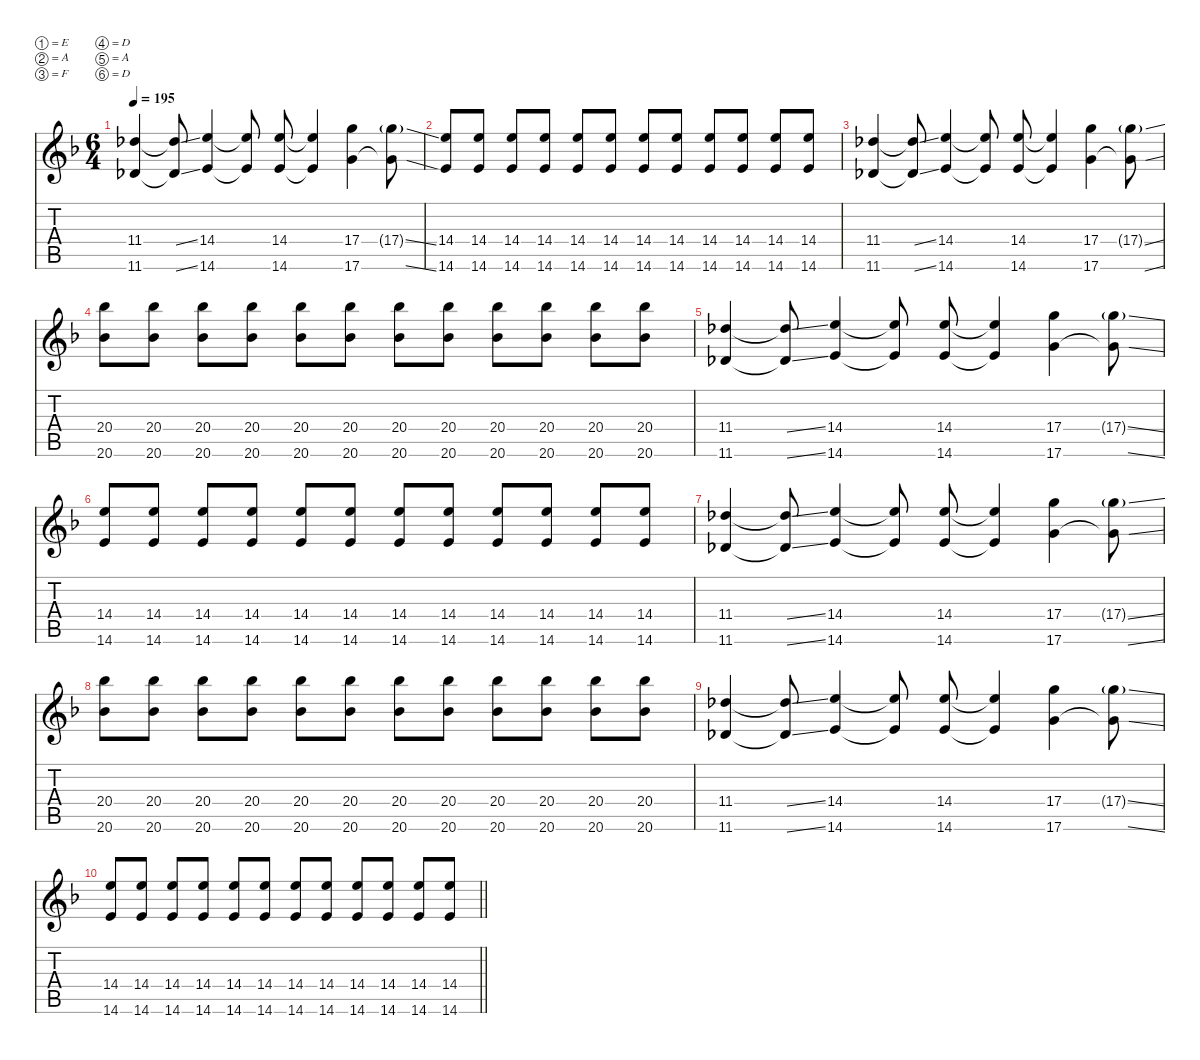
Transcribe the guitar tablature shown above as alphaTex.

\defaultSystemsLayout 4
\hideDynamics
\bracketExtendMode nobrackets
\singleTrackTrackNamePolicy hidden
\multiTrackTrackNamePolicy hidden
\firstSystemTrackNameMode fullname
\firstSystemTrackNameOrientation horizontal
\otherSystemsTrackNameOrientation horizontal
\track ("Guitar 2" "dist.guit.") {defaultSystemsLayout 4 instrument distortionguitar}
\staff {score tabs}
\tuning (E4 A3 F3 D3 A2 D2)
\ts (6 4)
\tempo 195
\clef g2
\ks dminor
(11.4{acc b} 11.6{acc b}).4{dy f beam Up} (11.4{ss t acc b} 11.6{ss t acc b}).8{beam Up} (14.4{acc forcenatural} 14.6{acc forcenatural}).4{beam Up} (14.4{t acc forcenatural} 14.6{t acc forcenatural}).8{beam Up} (14.4{acc forcenatural} 14.6{acc forcenatural}).8{beam Up} (14.4{t acc forcenatural} 14.6{t acc forcenatural}).4{beam Up} (17.4{acc forcenatural} 17.6{acc forcenatural}).4{beam Down} (17.4{ss g acc forcenatural} 17.6{ss t acc forcenatural}).8{beam Down} |
(14.4{acc forcenatural} 14.6{acc forcenatural}).8{beam Up} (14.4{acc forcenatural} 14.6{acc forcenatural}).8{beam Up} (14.4{acc forcenatural} 14.6{acc forcenatural}).8{beam Up} (14.4{acc forcenatural} 14.6{acc forcenatural}).8{beam Up} (14.4{acc forcenatural} 14.6{acc forcenatural}).8{beam Up} (14.4{acc forcenatural} 14.6{acc forcenatural}).8{beam Up} (14.4{acc forcenatural} 14.6{acc forcenatural}).8{beam Up} (14.4{acc forcenatural} 14.6{acc forcenatural}).8{beam Up} (14.4{acc forcenatural} 14.6{acc forcenatural}).8{beam Up} (14.4{acc forcenatural} 14.6{acc forcenatural}).8{beam Up} (14.4{acc forcenatural} 14.6{acc forcenatural}).8{beam Up} (14.4{acc forcenatural} 14.6{acc forcenatural}).8{beam Up} |
(11.4{acc b} 11.6{acc b}).4{beam Up} (11.4{ss t acc b} 11.6{ss t acc b}).8{beam Up} (14.4{acc forcenatural} 14.6{acc forcenatural}).4{beam Up} (14.4{t acc forcenatural} 14.6{t acc forcenatural}).8{beam Up} (14.4{acc forcenatural} 14.6{acc forcenatural}).8{beam Up} (14.4{t acc forcenatural} 14.6{t acc forcenatural}).4{beam Up} (17.4{acc forcenatural} 17.6{acc forcenatural}).4{beam Down} (17.4{ss g acc forcenatural} 17.6{ss t acc forcenatural}).8{beam Down} |
(20.4{acc b} 20.6{acc b}).8{beam Down} (20.4{acc b} 20.6{acc b}).8{beam Down} (20.4{acc b} 20.6{acc b}).8{beam Down} (20.4{acc b} 20.6{acc b}).8{beam Down} (20.4{acc b} 20.6{acc b}).8{beam Down} (20.4{acc b} 20.6{acc b}).8{beam Down} (20.4{acc b} 20.6{acc b}).8{beam Down} (20.4{acc b} 20.6{acc b}).8{beam Down} (20.4{acc b} 20.6{acc b}).8{beam Down} (20.4{acc b} 20.6{acc b}).8{beam Down} (20.4{acc b} 20.6{acc b}).8{beam Down} (20.4{acc b} 20.6{acc b}).8{beam Down} |
(11.4{acc b} 11.6{acc b}).4{beam Up} (11.4{ss t acc b} 11.6{ss t acc b}).8{beam Up} (14.4{acc forcenatural} 14.6{acc forcenatural}).4{beam Up} (14.4{t acc forcenatural} 14.6{t acc forcenatural}).8{beam Up} (14.4{acc forcenatural} 14.6{acc forcenatural}).8{beam Up} (14.4{t acc forcenatural} 14.6{t acc forcenatural}).4{beam Up} (17.4{acc forcenatural} 17.6{acc forcenatural}).4{beam Down} (17.4{ss g acc forcenatural} 17.6{ss t acc forcenatural}).8{beam Down} |
(14.4{acc forcenatural} 14.6{acc forcenatural}).8{beam Up} (14.4{acc forcenatural} 14.6{acc forcenatural}).8{beam Up} (14.4{acc forcenatural} 14.6{acc forcenatural}).8{beam Up} (14.4{acc forcenatural} 14.6{acc forcenatural}).8{beam Up} (14.4{acc forcenatural} 14.6{acc forcenatural}).8{beam Up} (14.4{acc forcenatural} 14.6{acc forcenatural}).8{beam Up} (14.4{acc forcenatural} 14.6{acc forcenatural}).8{beam Up} (14.4{acc forcenatural} 14.6{acc forcenatural}).8{beam Up} (14.4{acc forcenatural} 14.6{acc forcenatural}).8{beam Up} (14.4{acc forcenatural} 14.6{acc forcenatural}).8{beam Up} (14.4{acc forcenatural} 14.6{acc forcenatural}).8{beam Up} (14.4{acc forcenatural} 14.6{acc forcenatural}).8{beam Up} |
(11.4{acc b} 11.6{acc b}).4{beam Up} (11.4{ss t acc b} 11.6{ss t acc b}).8{beam Up} (14.4{acc forcenatural} 14.6{acc forcenatural}).4{beam Up} (14.4{t acc forcenatural} 14.6{t acc forcenatural}).8{beam Up} (14.4{acc forcenatural} 14.6{acc forcenatural}).8{beam Up} (14.4{t acc forcenatural} 14.6{t acc forcenatural}).4{beam Up} (17.4{acc forcenatural} 17.6{acc forcenatural}).4{beam Down} (17.4{ss g acc forcenatural} 17.6{ss t acc forcenatural}).8{beam Down} |
(20.4{acc b} 20.6{acc b}).8{beam Down} (20.4{acc b} 20.6{acc b}).8{beam Down} (20.4{acc b} 20.6{acc b}).8{beam Down} (20.4{acc b} 20.6{acc b}).8{beam Down} (20.4{acc b} 20.6{acc b}).8{beam Down} (20.4{acc b} 20.6{acc b}).8{beam Down} (20.4{acc b} 20.6{acc b}).8{beam Down} (20.4{acc b} 20.6{acc b}).8{beam Down} (20.4{acc b} 20.6{acc b}).8{beam Down} (20.4{acc b} 20.6{acc b}).8{beam Down} (20.4{acc b} 20.6{acc b}).8{beam Down} (20.4{acc b} 20.6{acc b}).8{beam Down} |
(11.4{acc b} 11.6{acc b}).4{beam Up} (11.4{ss t acc b} 11.6{ss t acc b}).8{beam Up} (14.4{acc forcenatural} 14.6{acc forcenatural}).4{beam Up} (14.4{t acc forcenatural} 14.6{t acc forcenatural}).8{beam Up} (14.4{acc forcenatural} 14.6{acc forcenatural}).8{beam Up} (14.4{t acc forcenatural} 14.6{t acc forcenatural}).4{beam Up} (17.4{acc forcenatural} 17.6{acc forcenatural}).4{beam Down} (17.4{ss g acc forcenatural} 17.6{ss t acc forcenatural}).8{beam Down} |
\barLineRight lightlight
(14.4{acc forcenatural} 14.6{acc forcenatural}).8{beam Up} (14.4{acc forcenatural} 14.6{acc forcenatural}).8{beam Up} (14.4{acc forcenatural} 14.6{acc forcenatural}).8{beam Up} (14.4{acc forcenatural} 14.6{acc forcenatural}).8{beam Up} (14.4{acc forcenatural} 14.6{acc forcenatural}).8{beam Up} (14.4{acc forcenatural} 14.6{acc forcenatural}).8{beam Up} (14.4{acc forcenatural} 14.6{acc forcenatural}).8{beam Up} (14.4{acc forcenatural} 14.6{acc forcenatural}).8{beam Up} (14.4{acc forcenatural} 14.6{acc forcenatural}).8{beam Up} (14.4{acc forcenatural} 14.6{acc forcenatural}).8{beam Up} (14.4{acc forcenatural} 14.6{acc forcenatural}).8{beam Up} (14.4{acc forcenatural} 14.6{acc forcenatural}).8{beam Up}
